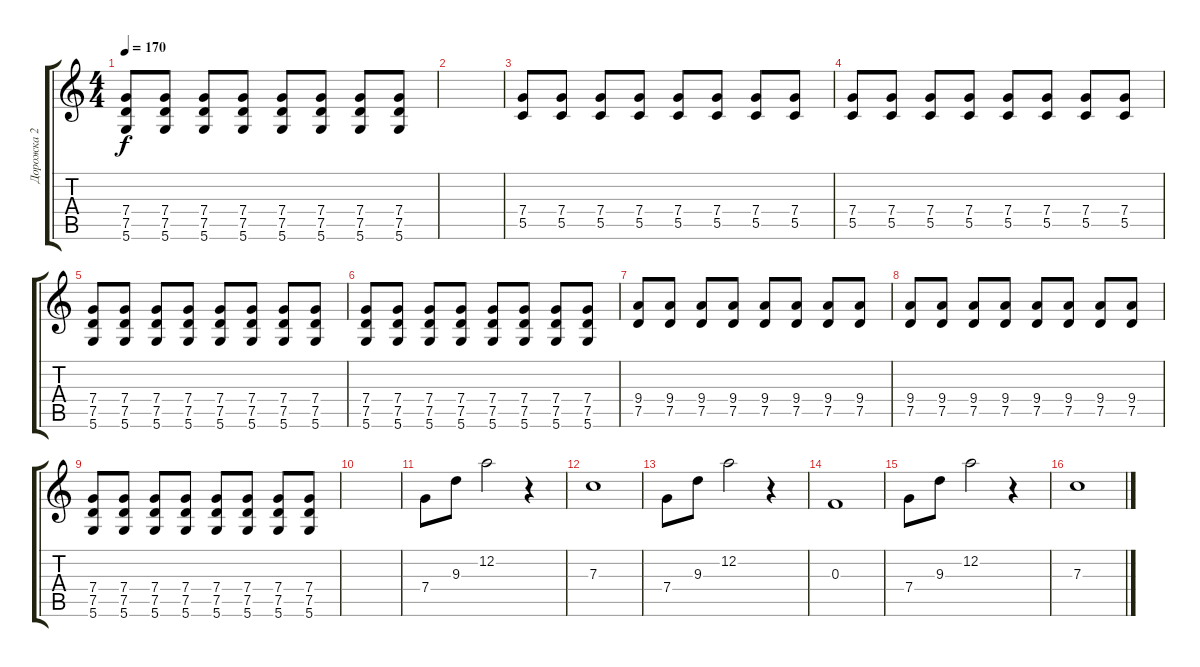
\track ("Дорожка 2" "Дорожка 2") {instrument distortionguitar}
\staff {score tabs}
\tuning (D4 A3 F3 C3 G2 D2) {hide}
\ts (4 4)
\tempo 170
\clef g2
\ks c
(7.4 7.5 5.6).8{dy f} (7.4 7.5 5.6).8 (7.4 7.5 5.6).8 (7.4 7.5 5.6).8 (7.4 7.5 5.6).8 (7.4 7.5 5.6).8 (7.4 7.5 5.6).8 (7.4 7.5 5.6).8 |
|
(7.4 5.5).8 (7.4 5.5).8 (7.4 5.5).8 (7.4 5.5).8 (7.4 5.5).8 (7.4 5.5).8 (7.4 5.5).8 (7.4 5.5).8 |
(7.4 5.5).8 (7.4 5.5).8 (7.4 5.5).8 (7.4 5.5).8 (7.4 5.5).8 (7.4 5.5).8 (7.4 5.5).8 (7.4 5.5).8 |
(7.4 7.5 5.6).8 (7.4 7.5 5.6).8 (7.4 7.5 5.6).8 (7.4 7.5 5.6).8 (7.4 7.5 5.6).8 (7.4 7.5 5.6).8 (7.4 7.5 5.6).8 (7.4 7.5 5.6).8 |
(7.4 7.5 5.6).8 (7.4 7.5 5.6).8 (7.4 7.5 5.6).8 (7.4 7.5 5.6).8 (7.4 7.5 5.6).8 (7.4 7.5 5.6).8 (7.4 7.5 5.6).8 (7.4 7.5 5.6).8 |
(9.4 7.5).8 (9.4 7.5).8 (9.4 7.5).8 (9.4 7.5).8 (9.4 7.5).8 (9.4 7.5).8 (9.4 7.5).8 (9.4 7.5).8 |
(9.4 7.5).8 (9.4 7.5).8 (9.4 7.5).8 (9.4 7.5).8 (9.4 7.5).8 (9.4 7.5).8 (9.4 7.5).8 (9.4 7.5).8 |
(7.4 7.5 5.6).8 (7.4 7.5 5.6).8 (7.4 7.5 5.6).8 (7.4 7.5 5.6).8 (7.4 7.5 5.6).8 (7.4 7.5 5.6).8 (7.4 7.5 5.6).8 (7.4 7.5 5.6).8 |
|
7.4.8 9.3.8 12.2.2 r.4 |
7.3.1 |
7.4.8 9.3.8 12.2.2 r.4 |
0.3.1 |
7.4.8 9.3.8 12.2.2 r.4 |
7.3.1
